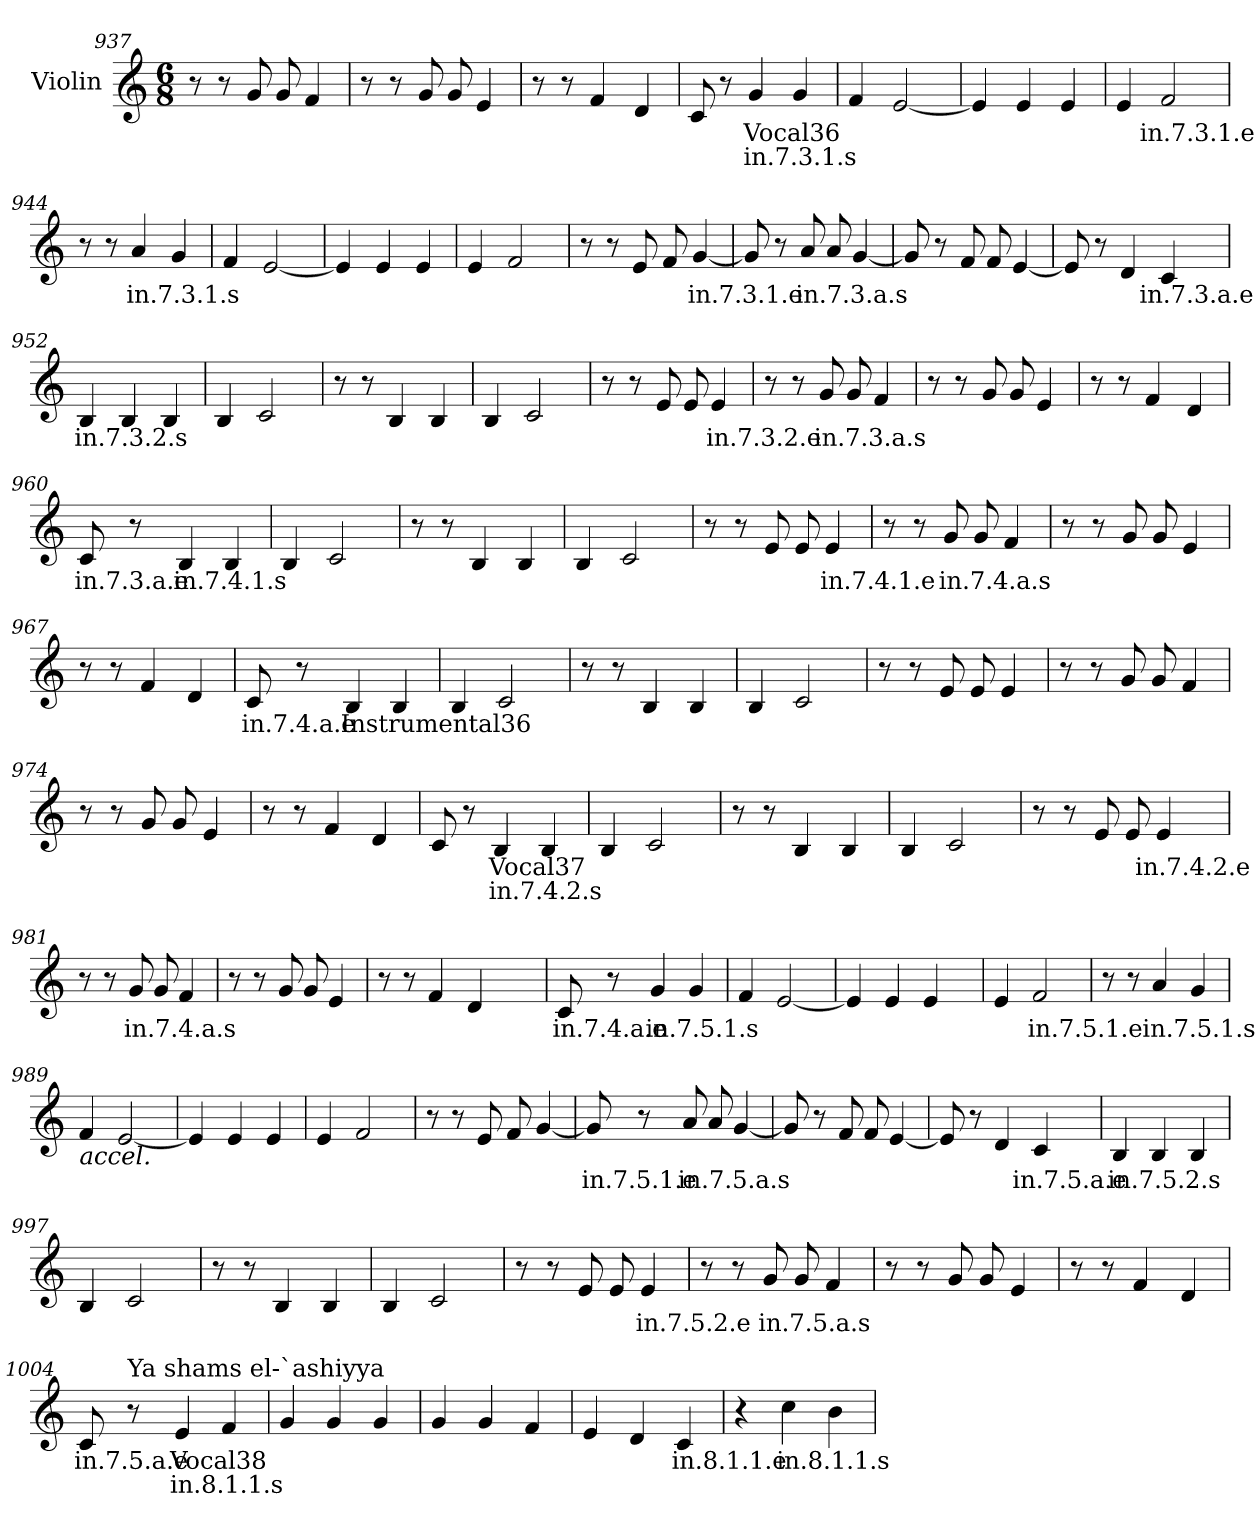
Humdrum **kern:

**kern	**text	**text
*part1	*part1	*part1
*staff1	*staff1	*staff1
*I"Violin	*	*
*clefG2	*	*
*k[]	*	*
*M6/8	*	*
=937	=937	=937
8r	.	.
8r	.	.
8g/	.	.
8g/	.	.
4f/	.	.
=938	=938	=938
8r	.	.
8r	.	.
8g/	.	.
8g/	.	.
4e/	.	.
=939	=939	=939
8r	.	.
8r	.	.
4f/	.	.
4d/	.	.
=940	=940	=940
8c/	.	.
8r	.	.
!	!LO:LY:b	!LO:LY:b
4g/	Vocal36	in.7.3.1.s
4g/	.	.
!!LO:PB:g=z
=941	=941	=941
4f/	.	.
[2e/	.	.
=942	=942	=942
4e/]	.	.
4e/	.	.
4e/	.	.
=943	=943	=943
4e/	.	.
!	!LO:LY:b	!
2f/	in.7.3.1.e	.
=944	=944	=944
8r	.	.
8r	.	.
!	!LO:LY:b	!
4a/	in.7.3.1.s	.
4g/	.	.
=945	=945	=945
4f/	.	.
[2e/	.	.
=946	=946	=946
4e/]	.	.
4e/	.	.
4e/	.	.
=947	=947	=947
4e/	.	.
2f/	.	.
!!LO:LB:g=z
=948	=948	=948
8r	.	.
8r	.	.
8e/	.	.
8f/	.	.
!	!LO:LY:b	!
[4g/	in.7.3.1.e	.
!!LO:LB:g=z
=949	=949	=949
8g/]	.	.
8r	.	.
!	!LO:LY:b	!
8a/	in.7.3.a.s	.
8a/	.	.
[4g/	.	.
=950	=950	=950
8g/]	.	.
8r	.	.
8f/	.	.
8f/	.	.
[4e/	.	.
=951	=951	=951
8e/]	.	.
8r	.	.
4d/	.	.
!	!LO:LY:b	!
4c/	in.7.3.a.e	.
=952	=952	=952
!	!LO:LY:b	!
4B/	in.7.3.2.s	.
4B/	.	.
4B/	.	.
=953	=953	=953
4B/	.	.
2c/	.	.
!!LO:LB:g=z
=954	=954	=954
8r	.	.
8r	.	.
4B/	.	.
4B/	.	.
=955	=955	=955
4B/	.	.
2c/	.	.
=956	=956	=956
8r	.	.
8r	.	.
8e/	.	.
8e/	.	.
!	!LO:LY:b	!
4e/	in.7.3.2.e	.
=957	=957	=957
8r	.	.
8r	.	.
!	!LO:LY:b	!
8g/	in.7.3.a.s	.
8g/	.	.
4f/	.	.
=958	=958	=958
8r	.	.
8r	.	.
8g/	.	.
8g/	.	.
4e/	.	.
=959	=959	=959
8r	.	.
8r	.	.
4f/	.	.
4d/	.	.
!!LO:LB:g=z
=960	=960	=960
!	!LO:LY:b	!
8c/	in.7.3.a.e	.
8r	.	.
!	!LO:LY:b	!
4B/	in.7.4.1.s	.
4B/	.	.
=961	=961	=961
4B/	.	.
2c/	.	.
=962	=962	=962
8r	.	.
8r	.	.
4B/	.	.
4B/	.	.
!!LO:LB:g=z
=963	=963	=963
4B/	.	.
2c/	.	.
=964	=964	=964
8r	.	.
8r	.	.
8e/	.	.
8e/	.	.
!	!LO:LY:b	!
4e/	in.7.4.1.e	.
=965	=965	=965
8r	.	.
8r	.	.
!	!LO:LY:b	!
8g/	in.7.4.a.s	.
8g/	.	.
4f/	.	.
=966	=966	=966
8r	.	.
8r	.	.
8g/	.	.
8g/	.	.
4e/	.	.
=967	=967	=967
8r	.	.
8r	.	.
4f/	.	.
4d/	.	.
!!LO:LB:g=z
=968	=968	=968
!	!LO:LY:b	!
8c/	in.7.4.a.e	.
8r	.	.
!	!LO:LY:b	!
4B/	Instrumental36	.
4B/	.	.
=969	=969	=969
4B/	.	.
2c/	.	.
!!LO:LB:g=z
=970	=970	=970
8r	.	.
8r	.	.
4B/	.	.
4B/	.	.
=971	=971	=971
4B/	.	.
2c/	.	.
=972	=972	=972
8r	.	.
8r	.	.
8e/	.	.
8e/	.	.
4e/	.	.
=973	=973	=973
8r	.	.
8r	.	.
8g/	.	.
8g/	.	.
4f/	.	.
=974	=974	=974
8r	.	.
8r	.	.
8g/	.	.
8g/	.	.
4e/	.	.
=975	=975	=975
8r	.	.
8r	.	.
4f/	.	.
4d/	.	.
=976	=976	=976
8c/	.	.
8r	.	.
!	!LO:LY:b	!LO:LY:b
4B/	Vocal37	in.7.4.2.s
4B/	.	.
!!LO:LB:g=z
=977	=977	=977
4B/	.	.
2c/	.	.
=978	=978	=978
8r	.	.
8r	.	.
4B/	.	.
4B/	.	.
=979	=979	=979
4B/	.	.
2c/	.	.
=980	=980	=980
8r	.	.
8r	.	.
8e/	.	.
8e/	.	.
!	!LO:LY:b	!
4e/	in.7.4.2.e	.
=981	=981	=981
8r	.	.
8r	.	.
!	!LO:LY:b	!
8g/	in.7.4.a.s	.
8g/	.	.
4f/	.	.
=982	=982	=982
8r	.	.
8r	.	.
8g/	.	.
8g/	.	.
4e/	.	.
!!LO:LB:g=z
=983	=983	=983
8r	.	.
8r	.	.
4f/	.	.
4d/	.	.
!!LO:PB:g=z
=984	=984	=984
!	!LO:LY:b	!
8c/	in.7.4.a.e	.
8r	.	.
!	!LO:LY:b	!
4g/	in.7.5.1.s	.
4g/	.	.
=985	=985	=985
4f/	.	.
[2e/	.	.
=986	=986	=986
4e/]	.	.
4e/	.	.
4e/	.	.
=987	=987	=987
4e/	.	.
!	!LO:LY:b	!
2f/	in.7.5.1.e	.
=988	=988	=988
8r	.	.
8r	.	.
!	!LO:LY:b	!
4a/	in.7.5.1.s	.
4g/	.	.
=989	=989	=989
!LO:TX:b:i:t=accel.	!	!
4f/	.	.
[2e/	.	.
=990	=990	=990
4e/]	.	.
4e/	.	.
4e/	.	.
!!LO:LB:g=z
=991	=991	=991
4e/	.	.
2f/	.	.
=992	=992	=992
8r	.	.
8r	.	.
8e/	.	.
8f/	.	.
[4g/	.	.
=993	=993	=993
!	!LO:LY:b	!
8g/]	in.7.5.1.e	.
8r	.	.
!	!LO:LY:b	!
8a/	in.7.5.a.s	.
8a/	.	.
[4g/	.	.
=994	=994	=994
8g/]	.	.
8r	.	.
8f/	.	.
8f/	.	.
[4e/	.	.
=995	=995	=995
8e/]	.	.
8r	.	.
4d/	.	.
!	!LO:LY:b	!
4c/	in.7.5.a.e	.
!!LO:LB:g=z
=996	=996	=996
!	!LO:LY:b	!
4B/	in.7.5.2.s	.
4B/	.	.
4B/	.	.
=997	=997	=997
4B/	.	.
2c/	.	.
!!LO:LB:g=z
=998	=998	=998
8r	.	.
8r	.	.
4B/	.	.
4B/	.	.
=999	=999	=999
4B/	.	.
2c/	.	.
=1000	=1000	=1000
8r	.	.
8r	.	.
8e/	.	.
8e/	.	.
!	!LO:LY:b	!
4e/	in.7.5.2.e	.
=1001	=1001	=1001
8r	.	.
8r	.	.
!	!LO:LY:b	!
8g/	in.7.5.a.s	.
8g/	.	.
4f/	.	.
=1002	=1002	=1002
8r	.	.
8r	.	.
8g/	.	.
8g/	.	.
4e/	.	.
=1003	=1003	=1003
8r	.	.
8r	.	.
4f/	.	.
4d/	.	.
!!LO:LB:g=z
=1004	=1004	=1004
*MM180	*	*
!	!LO:LY:b	!
8c/	in.7.5.a.e	.
!LO:TX:a:t=Ya shams el-`ashiyya	!	!
8r	.	.
!	!LO:LY:b	!LO:LY:b
4e/	Vocal38	in.8.1.1.s
4f/	.	.
!!LO:LB:g=z
=1005	=1005	=1005
4g/	.	.
4g/	.	.
4g/	.	.
=1006	=1006	=1006
4g/	.	.
4g/	.	.
4f/	.	.
=1007	=1007	=1007
4e/	.	.
4d/	.	.
!	!LO:LY:b	!
4c/	in.8.1.1.e	.
=1008	=1008	=1008
4r	.	.
!	!LO:LY:b	!
4cc\	in.8.1.1.s	.
4b\	.	.
=	=	=
*-	*-	*-
